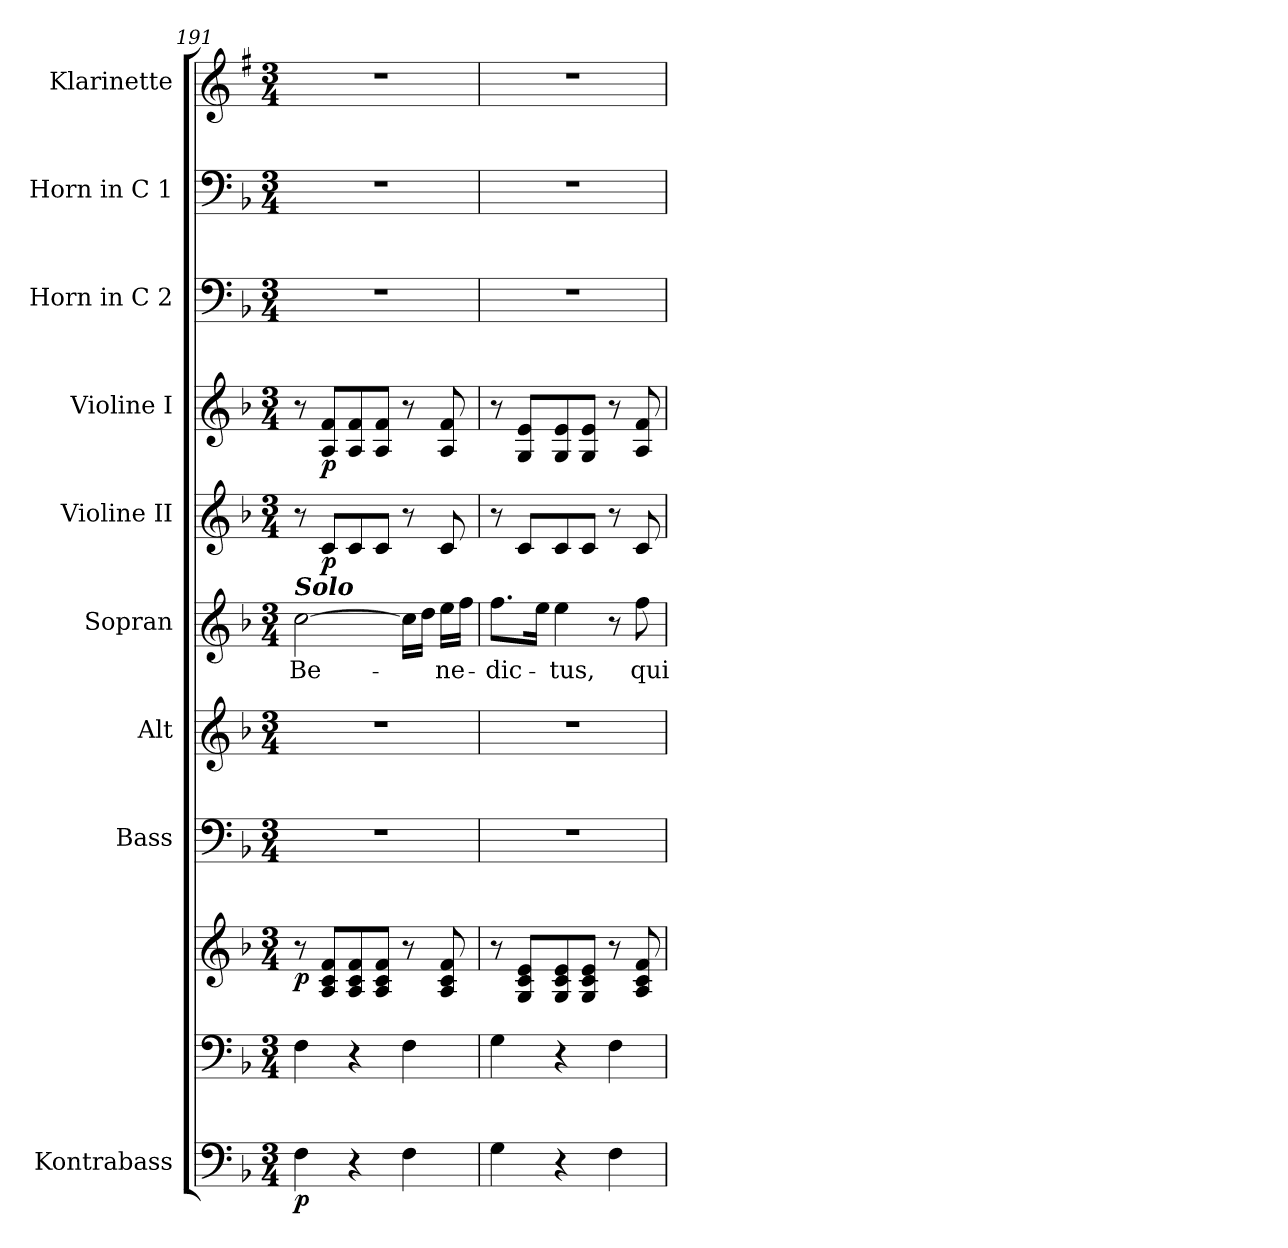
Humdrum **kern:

**kern	**dynam	**kern	**kern	**dynam	**kern	**kern	**kern	**text	**kern	**dynam	**kern	**dynam	**kern	**kern	**kern
*part10	*part10	*part9	*part9	*part9	*part8	*part7	*part6	*part6	*part5	*part5	*part4	*part4	*part3	*part2	*part1
*staff11	*staff11	*staff10	*staff9	*staff9/10	*staff8	*staff7	*staff6	*staff6	*staff5	*staff5	*staff4	*staff4	*staff3	*staff2	*staff1
*I"Kontrabass	*	*	*	*	*I"Bass	*I"Alt	*I"Sopran	*	*I"Violine II	*	*I"Violine I	*	*I"Horn in C 2	*I"Horn in C 1	*I"Klarinette
*I'Kb.	*	*	*	*	*I'B.	*I'A.	*I'S.	*	*I'Vl. II	*	*I'Vl. I	*	*I'Horn 2	*I'Horn 1	*I'Kl.
*clefF4	*	*clefF4	*clefG2	*	*clefF4	*clefG2	*clefG2	*	*clefG2	*	*clefG2	*	*clefF4	*clefF4	*clefG2
*ITrd7c12	*	*	*	*	*	*	*	*	*	*	*	*	*	*	*ITrd1c2
*k[b-]	*	*k[b-]	*k[b-]	*	*k[b-]	*k[b-]	*k[b-]	*	*k[b-]	*	*k[b-]	*	*k[b-]	*k[b-]	*k[b-]
*F:	*	*F:	*F:	*	*F:	*F:	*F:	*	*F:	*	*F:	*	*F:	*F:	*F:
*M3/4	*	*M3/4	*M3/4	*	*M3/4	*M3/4	*M3/4	*	*M3/4	*	*M3/4	*	*M3/4	*M3/4	*M3/4
=191	=191	=191	=191	=191	=191	=191	=191	=191	=191	=191	=191	=191	=191	=191	=191
!	!	!	!	!	!	!	!LO:TX:a:Bi:t=Solo	!	!	!	!	!	!	!	!
!	!LO:DY:b	!	!	!LO:DY:b	!	!	!	!LO:LY:b	!	!	!	!	!	!	!
4FF\	p	4F\	8r	p	2.r	2.r	[2cc\	Be-	8r	.	8r	.	2.r	2.r	2.r
!	!	!	!	!	!	!	!	!	!	!LO:DY:b	!	!LO:DY:b	!	!	!
.	.	.	8A/ 8c/ 8f/L	.	.	.	.	.	8c/L	p	8A/ 8f/L	p	.	.	.
4r	.	4r	8A/ 8c/ 8f/	.	.	.	.	.	8c/	.	8A/ 8f/	.	.	.	.
.	.	.	8A/ 8c/ 8f/J	.	.	.	.	.	8c/J	.	8A/ 8f/J	.	.	.	.
4FF\	.	4F\	8r	.	.	.	16cc\LL]	.	8r	.	8r	.	.	.	.
.	.	.	.	.	.	.	16dd\JJ	.	.	.	.	.	.	.	.
!	!	!	!	!	!	!	!	!LO:LY:b	!	!	!	!	!	!	!
.	.	.	8A/ 8c/ 8f/	.	.	.	16ee\LL	-ne-	8c/	.	8A/ 8f/	.	.	.	.
.	.	.	.	.	.	.	16ff\JJ	.	.	.	.	.	.	.	.
=192	=192	=192	=192	=192	=192	=192	=192	=192	=192	=192	=192	=192	=192	=192	=192
!	!	!	!	!	!	!	!	!LO:LY:b	!	!	!	!	!	!	!
4GG\	.	4G\	8r	.	2.r	2.r	8.ff\L	-dic-	8r	.	8r	.	2.r	2.r	2.r
.	.	.	8G/ 8c/ 8e/L	.	.	.	.	.	8c/L	.	8G/ 8e/L	.	.	.	.
.	.	.	.	.	.	.	16ee\Jk	.	.	.	.	.	.	.	.
!	!	!	!	!	!	!	!	!LO:LY:b	!	!	!	!	!	!	!
4r	.	4r	8G/ 8c/ 8e/	.	.	.	4ee\	-tus,	8c/	.	8G/ 8e/	.	.	.	.
.	.	.	8G/ 8c/ 8e/J	.	.	.	.	.	8c/J	.	8G/ 8e/J	.	.	.	.
4FF\	.	4F\	8r	.	.	.	8r	.	8r	.	8r	.	.	.	.
!	!	!	!	!	!	!	!	!LO:LY:b	!	!	!	!	!	!	!
.	.	.	8A/ 8c/ 8f/	.	.	.	8ff\	qui	8c/	.	8A/ 8f/	.	.	.	.
=	=	=	=	=	=	=	=	=	=	=	=	=	=	=	=
*-	*-	*-	*-	*-	*-	*-	*-	*-	*-	*-	*-	*-	*-	*-	*-
